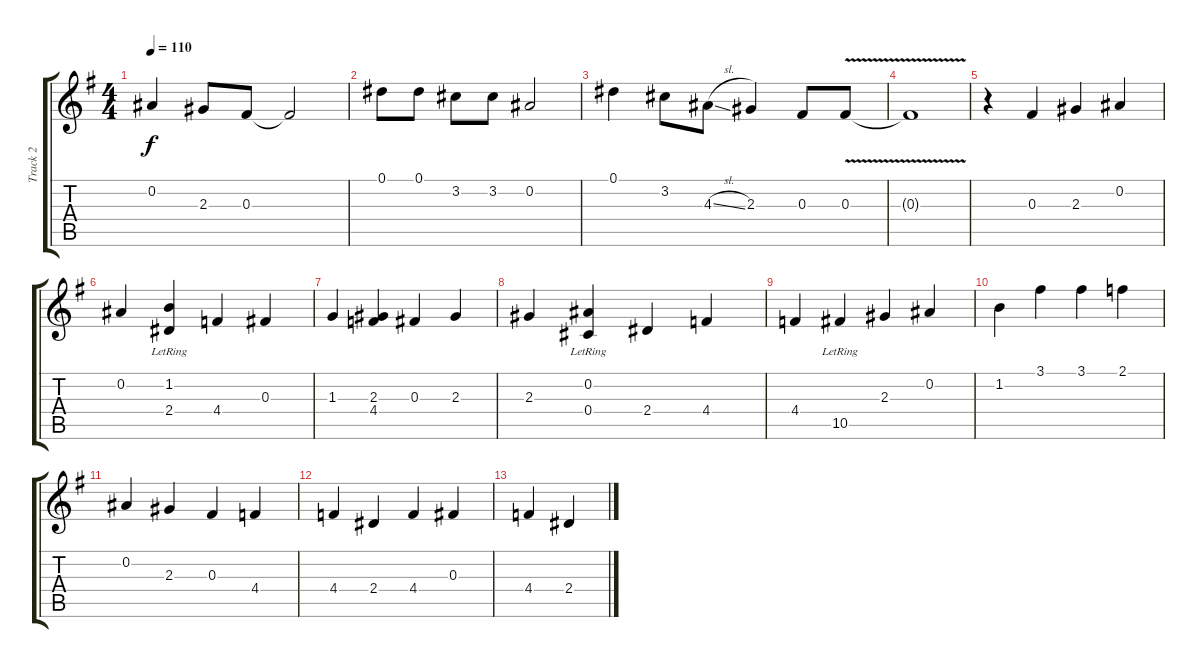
\track ("Track 2" "Track 2") {instrument overdrivenguitar}
\staff {score tabs}
\tuning (Eb4 Bb3 Gb3 Db3 Ab2 Eb2) {hide}
\ts (4 4)
\tempo 110
\clef g2
\ks g
0.2.4{dy f} 2.3.8 0.3.8 0.3{t}.2 |
0.1.8 0.1.8 3.2.8 3.2.8 0.2.2 |
0.1.4 3.2.8 4.3{sl}.8 2.3.4 0.3.8 0.3{v}.8 |
0.3{t}.1 |
r.4 0.3.4 2.3.4 0.2.4 |
0.2.4 (1.2{lr} 2.4).4 4.4.4 0.3.4 |
1.3.4 (2.3 4.4).4 0.3.4 2.3.4 |
2.3.4 (0.2{lr} 0.4).4 2.4.4 4.4.4 |
4.4.4 10.5{lr}.4 2.3.4 0.2.4 |
1.2.4 3.1.4 3.1.4 2.1.4 |
0.2.4 2.3.4 0.3.4 4.4.4 |
4.4.4 2.4.4 4.4.4 0.3.4 |
4.4.4 2.4.4
